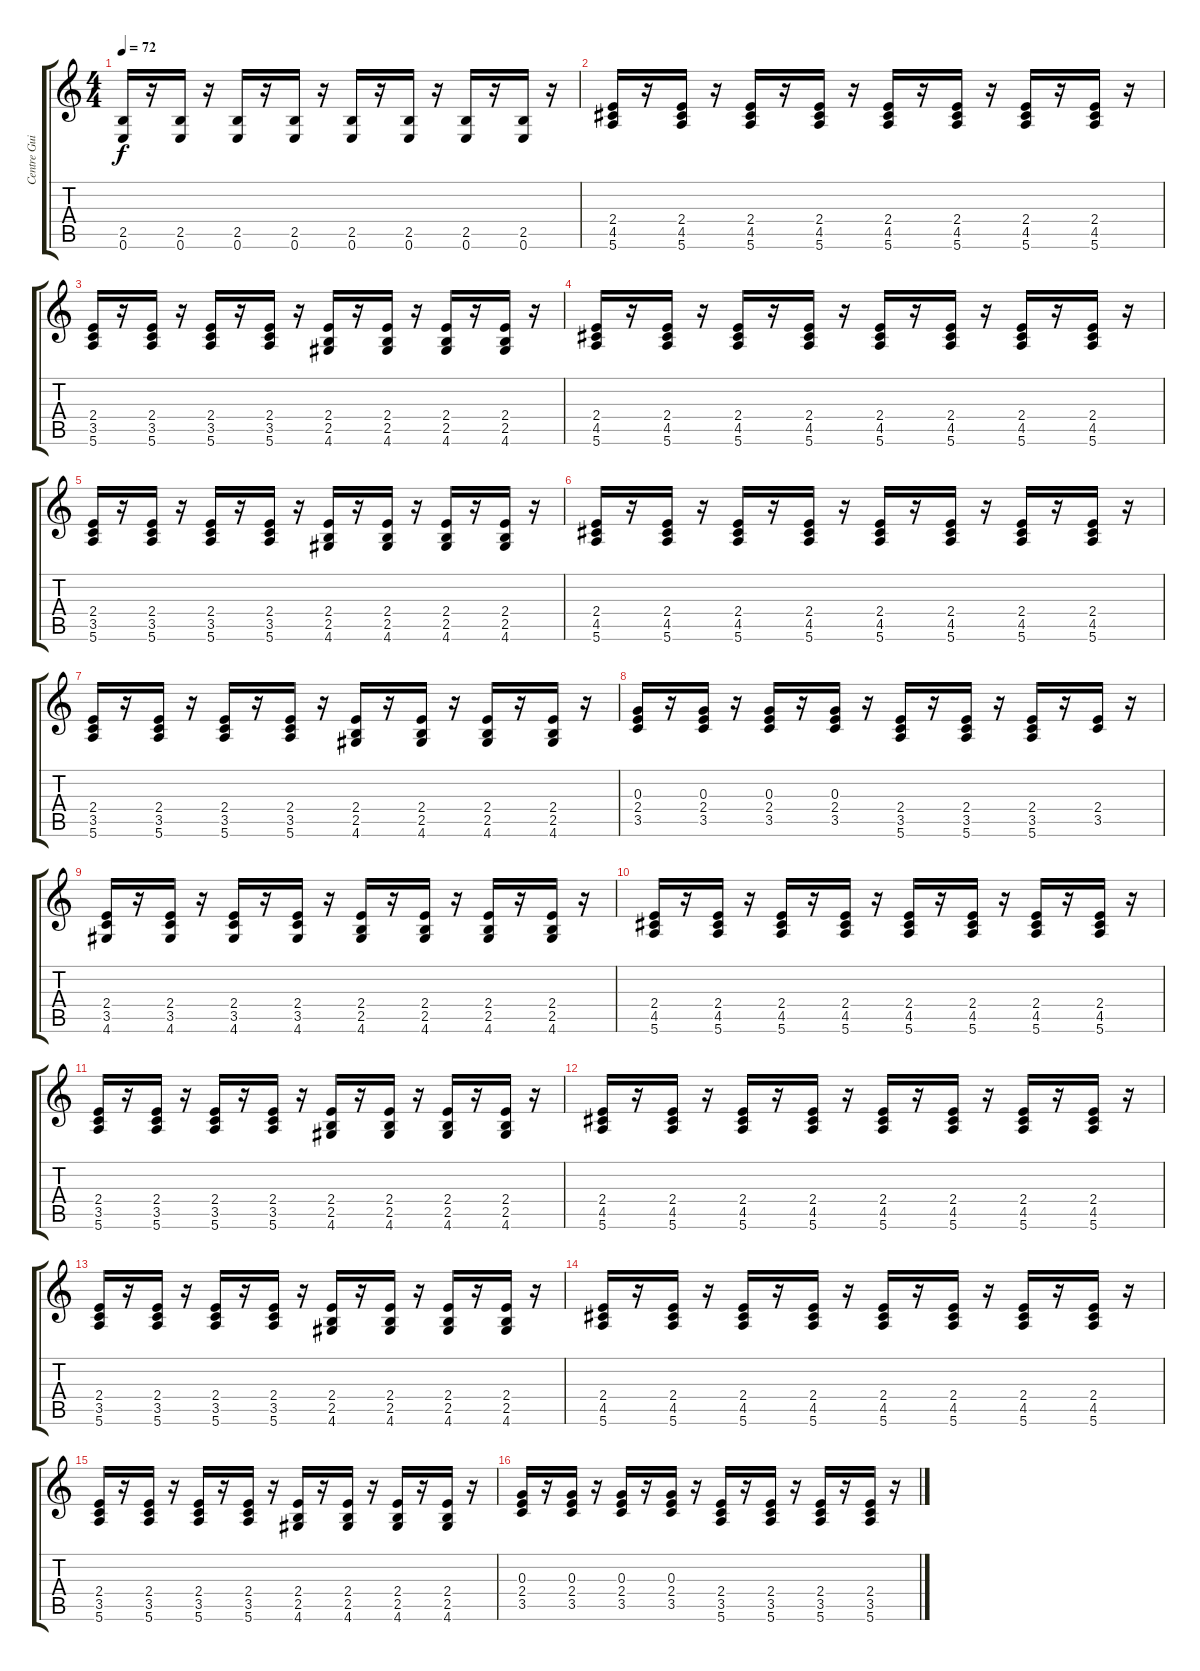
\track ("Centre Guitar" "Centre Gui") {instrument acousticguitarsteel}
\staff {score tabs}
\tuning (E4 B3 G3 D3 A2 E2) {hide}
\ts (4 4)
\tempo 72
\clef g2
\ks c
(2.5 0.6).16{dy f} r.16 (2.5 0.6).16 r.16 (2.5 0.6).16 r.16 (2.5 0.6).16 r.16 (2.5 0.6).16 r.16 (2.5 0.6).16 r.16 (2.5 0.6).16 r.16 (2.5 0.6).16 r.16 |
(2.4 4.5 5.6).16 r.16 (2.4 4.5 5.6).16 r.16 (2.4 4.5 5.6).16 r.16 (2.4 4.5 5.6).16 r.16 (2.4 4.5 5.6).16 r.16 (2.4 4.5 5.6).16 r.16 (2.4 4.5 5.6).16 r.16 (2.4 4.5 5.6).16 r.16 |
(2.4 3.5 5.6).16 r.16 (2.4 3.5 5.6).16 r.16 (2.4 3.5 5.6).16 r.16 (2.4 3.5 5.6).16 r.16 (2.4 2.5 4.6).16 r.16 (2.4 2.5 4.6).16 r.16 (2.4 2.5 4.6).16 r.16 (2.4 2.5 4.6).16 r.16 |
(2.4 4.5 5.6).16 r.16 (2.4 4.5 5.6).16 r.16 (2.4 4.5 5.6).16 r.16 (2.4 4.5 5.6).16 r.16 (2.4 4.5 5.6).16 r.16 (2.4 4.5 5.6).16 r.16 (2.4 4.5 5.6).16 r.16 (2.4 4.5 5.6).16 r.16 |
(2.4 3.5 5.6).16 r.16 (2.4 3.5 5.6).16 r.16 (2.4 3.5 5.6).16 r.16 (2.4 3.5 5.6).16 r.16 (2.4 2.5 4.6).16 r.16 (2.4 2.5 4.6).16 r.16 (2.4 2.5 4.6).16 r.16 (2.4 2.5 4.6).16 r.16 |
(2.4 4.5 5.6).16 r.16 (2.4 4.5 5.6).16 r.16 (2.4 4.5 5.6).16 r.16 (2.4 4.5 5.6).16 r.16 (2.4 4.5 5.6).16 r.16 (2.4 4.5 5.6).16 r.16 (2.4 4.5 5.6).16 r.16 (2.4 4.5 5.6).16 r.16 |
(2.4 3.5 5.6).16 r.16 (2.4 3.5 5.6).16 r.16 (2.4 3.5 5.6).16 r.16 (2.4 3.5 5.6).16 r.16 (2.4 2.5 4.6).16 r.16 (2.4 2.5 4.6).16 r.16 (2.4 2.5 4.6).16 r.16 (2.4 2.5 4.6).16 r.16 |
(0.3 2.4 3.5).16 r.16 (0.3 2.4 3.5).16 r.16 (0.3 2.4 3.5).16 r.16 (0.3 2.4 3.5).16 r.16 (2.4 3.5 5.6).16 r.16 (2.4 3.5 5.6).16 r.16 (2.4 3.5 5.6).16 r.16 (2.4 3.5).16 r.16 |
(2.4 3.5 4.6).16 r.16 (2.4 3.5 4.6).16 r.16 (2.4 3.5 4.6).16 r.16 (2.4 3.5 4.6).16 r.16 (2.4 2.5 4.6).16 r.16 (2.4 2.5 4.6).16 r.16 (2.4 2.5 4.6).16 r.16 (2.4 2.5 4.6).16 r.16 |
(2.4 4.5 5.6).16 r.16 (2.4 4.5 5.6).16 r.16 (2.4 4.5 5.6).16 r.16 (2.4 4.5 5.6).16 r.16 (2.4 4.5 5.6).16 r.16 (2.4 4.5 5.6).16 r.16 (2.4 4.5 5.6).16 r.16 (2.4 4.5 5.6).16 r.16 |
(2.4 3.5 5.6).16 r.16 (2.4 3.5 5.6).16 r.16 (2.4 3.5 5.6).16 r.16 (2.4 3.5 5.6).16 r.16 (2.4 2.5 4.6).16 r.16 (2.4 2.5 4.6).16 r.16 (2.4 2.5 4.6).16 r.16 (2.4 2.5 4.6).16 r.16 |
(2.4 4.5 5.6).16 r.16 (2.4 4.5 5.6).16 r.16 (2.4 4.5 5.6).16 r.16 (2.4 4.5 5.6).16 r.16 (2.4 4.5 5.6).16 r.16 (2.4 4.5 5.6).16 r.16 (2.4 4.5 5.6).16 r.16 (2.4 4.5 5.6).16 r.16 |
(2.4 3.5 5.6).16 r.16 (2.4 3.5 5.6).16 r.16 (2.4 3.5 5.6).16 r.16 (2.4 3.5 5.6).16 r.16 (2.4 2.5 4.6).16 r.16 (2.4 2.5 4.6).16 r.16 (2.4 2.5 4.6).16 r.16 (2.4 2.5 4.6).16 r.16 |
(2.4 4.5 5.6).16 r.16 (2.4 4.5 5.6).16 r.16 (2.4 4.5 5.6).16 r.16 (2.4 4.5 5.6).16 r.16 (2.4 4.5 5.6).16 r.16 (2.4 4.5 5.6).16 r.16 (2.4 4.5 5.6).16 r.16 (2.4 4.5 5.6).16 r.16 |
(2.4 3.5 5.6).16 r.16 (2.4 3.5 5.6).16 r.16 (2.4 3.5 5.6).16 r.16 (2.4 3.5 5.6).16 r.16 (2.4 2.5 4.6).16 r.16 (2.4 2.5 4.6).16 r.16 (2.4 2.5 4.6).16 r.16 (2.4 2.5 4.6).16 r.16 |
(0.3 2.4 3.5).16 r.16 (0.3 2.4 3.5).16 r.16 (0.3 2.4 3.5).16 r.16 (0.3 2.4 3.5).16 r.16 (2.4 3.5 5.6).16 r.16 (2.4 3.5 5.6).16 r.16 (2.4 3.5 5.6).16 r.16 (2.4 3.5 5.6).16 r.16
